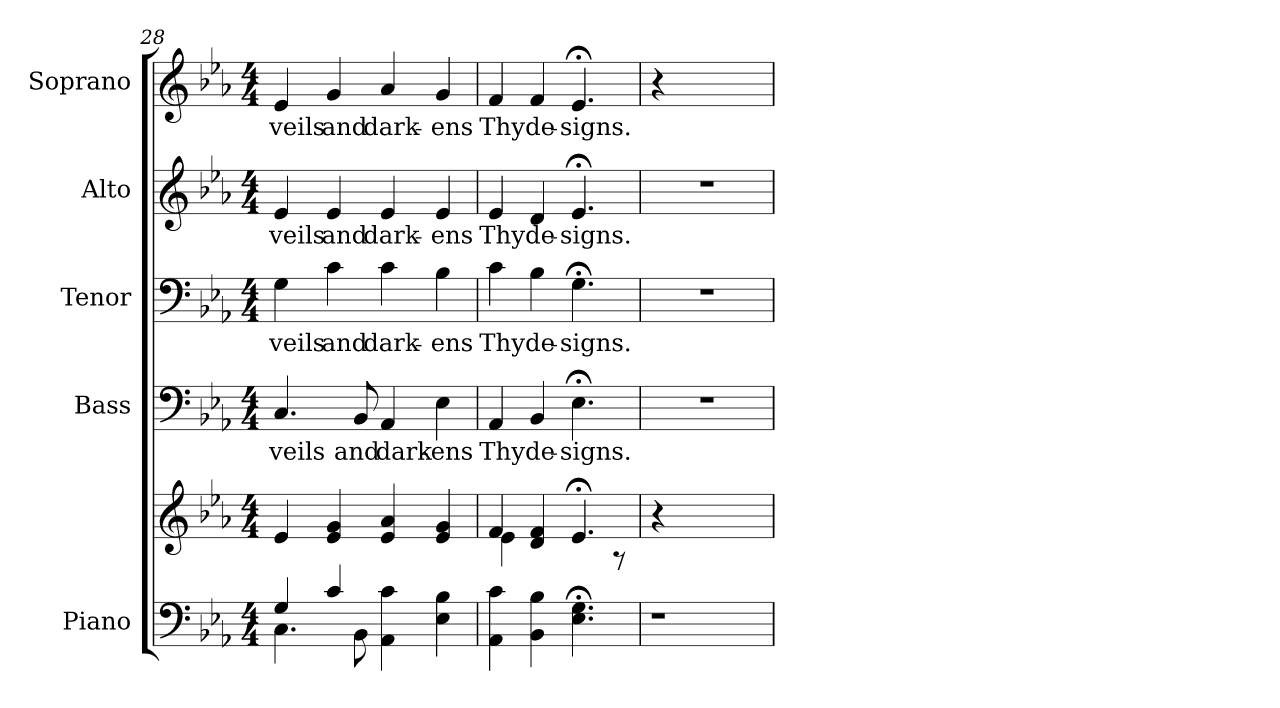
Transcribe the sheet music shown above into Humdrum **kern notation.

**kern	**kern	**kern	**text	**kern	**text	**kern	**text	**kern	**text
*part5	*part5	*part4	*part4	*part3	*part3	*part2	*part2	*part1	*part1
*staff6	*staff5	*staff4	*staff4	*staff3	*staff3	*staff2	*staff2	*staff1	*staff1
*I"Piano	*	*I"Bass	*	*I"Tenor	*	*I"Alto	*	*I"Soprano	*
*I'Pno.	*	*I'B.	*	*I'T.	*	*I'A.	*	*I'S.	*
*clefF4	*clefG2	*clefF4	*	*clefF4	*	*clefG2	*	*clefG2	*
*k[b-e-a-]	*k[b-e-a-]	*k[b-e-a-]	*	*k[b-e-a-]	*	*k[b-e-a-]	*	*k[b-e-a-]	*
*E-:	*E-:	*E-:	*	*E-:	*	*E-:	*	*E-:	*
*M4/4	*M4/4	*M4/4	*	*M4/4	*	*M4/4	*	*M4/4	*
=28	=28	=28	=28	=28	=28	=28	=28	=28	=28
*^	*	*	*	*	*	*	*	*	*
!	!	!	!	!LO:LY:b:color=#000000	!	!	!	!	!	!
!	!	!	!	!	!	!LO:LY:b:color=#000000	!	!	!	!
!	!	!	!	!	!	!	!	!LO:LY:b:color=#000000	!	!
!	!	!	!	!	!	!	!	!	!	!LO:LY:b:color=#000000
4Gi/	4.Ci\	4e-i/	4.Ci/	veils	4Gi\	veils	4e-i/	veils	4e-i/	veils
!	!	!	!	!	!	!LO:LY:b:color=#000000	!	!	!	!
!	!	!	!	!	!	!	!	!LO:LY:b:color=#000000	!	!
!	!	!	!	!	!	!	!	!	!	!LO:LY:b:color=#000000
4ci/	.	4e-i/ 4gi	.	.	4ci\	and	4e-i/	and	4gi/	and
!	!	!	!	!LO:LY:b:color=#000000	!	!	!	!	!	!
.	8BB-i\	.	8BB-i/	and	.	.	.	.	.	.
!	!	!	!	!LO:LY:b:color=#000000	!	!	!	!	!	!
!	!	!	!	!	!	!LO:LY:b:color=#000000	!	!	!	!
!	!	!	!	!	!	!	!	!LO:LY:b:color=#000000	!	!
!	!	!	!	!	!	!	!	!	!	!LO:LY:b:color=#000000
4AA-i\ 4ci	2ryy	4e-i/ 4a-i	4AA-i/	dark-	4ci\	dark-	4e-i/	dark-	4a-i/	dark-
!	!	!	!	!LO:LY:b:color=#000000	!	!	!	!	!	!
!	!	!	!	!	!	!LO:LY:b:color=#000000	!	!	!	!
!	!	!	!	!	!	!	!	!LO:LY:b:color=#000000	!	!
!	!	!	!	!	!	!	!	!	!	!LO:LY:b:color=#000000
4E-i\ 4B-i	.	4e-i/ 4gi	4E-i\	-ens	4B-i\	-ens	4e-i/	-ens	4gi/	-ens
*v	*v	*	*	*	*	*	*	*	*	*
!!LO:PB:g=z
=29	=29	=29	=29	=29	=29	=29	=29	=29	=29
*	*^	*	*	*	*	*	*	*	*
!	!	!	!	!LO:LY:b:color=#000000	!	!	!	!	!	!
!	!	!	!	!	!	!LO:LY:b:color=#000000	!	!	!	!
!	!	!	!	!	!	!	!	!LO:LY:b:color=#000000	!	!
!	!	!	!	!	!	!	!	!	!	!LO:LY:b:color=#000000
4AA-i\ 4ci	4fi/	4e-i\	4AA-i/	Thy	4ci\	Thy	4e-i/	Thy	4fi/	Thy
!	!	!	!	!LO:LY:b:color=#000000	!	!	!	!	!	!
!	!	!	!	!	!	!LO:LY:b:color=#000000	!	!	!	!
!	!	!	!	!	!	!	!	!LO:LY:b:color=#000000	!	!
!	!	!	!	!	!	!	!	!	!	!LO:LY:b:color=#000000
4BB-i\ 4B-i	4di/ 4fi	4ryy	4BB-i/	de-	4B-i\	de-	4di/	de-	4fi/	de-
!	!	!	!	!LO:LY:b:color=#000000	!	!	!	!	!	!
!	!	!	!	!	!	!LO:LY:b:color=#000000	!	!	!	!
!	!	!	!	!	!	!	!	!LO:LY:b:color=#000000	!	!
!	!	!	!	!	!	!	!	!	!	!LO:LY:b:color=#000000
4.E-i\; 4.Gi;	4.e-;i/	4ryy	4.E-;i\	-signs.	4.G;i\	-signs.	4.e-;i/	-signs.	4.e-;i/	-signs.
.	.	8r	.	.	.	.	.	.	.	.
=30	=30	=30	=30	=30	=30	=30	=30	=30	=30	=30
!LO:N:vis=1	!LO:N:vis=1	!	!LO:N:vis=1	!	!LO:N:vis=1	!	!LO:N:vis=1	!	!	!
*	*v	*v	*	*	*	*	*	*	*	*
4r	4r	1r	.	1r	.	1r	.	4r	.
2.ryy	2.ryy	.	.	.	.	.	.	2.ryy	.
=	=	=	=	=	=	=	=	=	=
*-	*-	*-	*-	*-	*-	*-	*-	*-	*-
